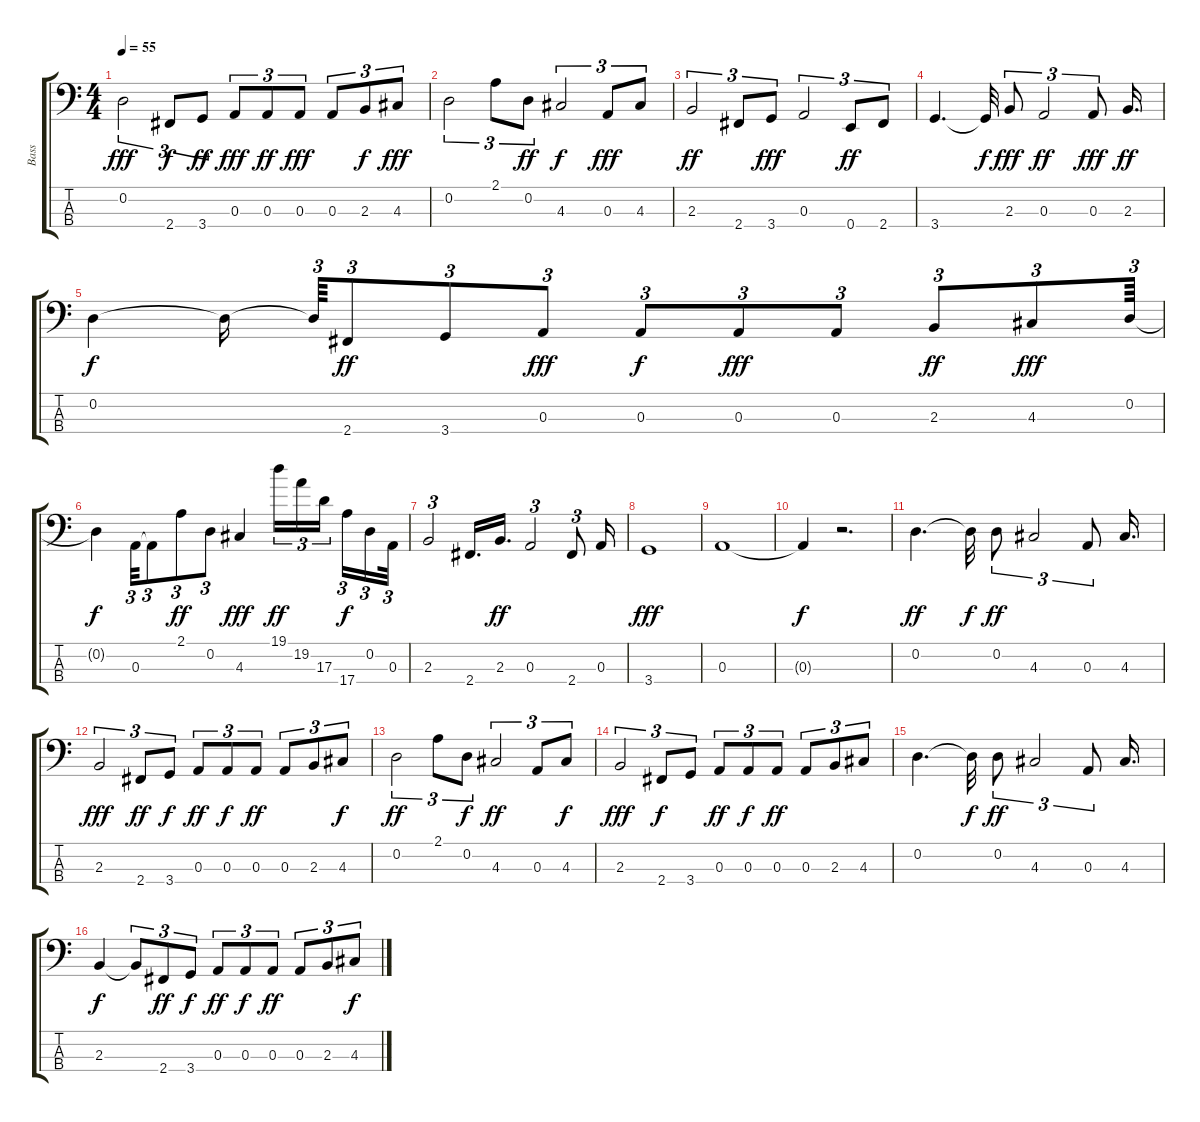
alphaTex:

\track ("Bass" "Bass") {instrument electricbassfinger}
\staff {score tabs}
\tuning (G2 D2 A1 E1) {hide}
\ts (4 4)
\tempo 55
\clef f4
\ks c
0.2.2{tu (3 2) dy fff} 2.4.8{tu (3 2) dy f} 3.4.8{tu (3 2) dy ff} 0.3.8{tu (3 2) dy fff} 0.3.8{tu (3 2) dy ff} 0.3.8{tu (3 2) dy fff} 0.3.8{tu (3 2)} 2.3.8{tu (3 2) dy f} 4.3.8{tu (3 2) dy fff} |
0.2.2{tu (3 2)} 2.1.8{tu (3 2)} 0.2.8{tu (3 2) dy ff} 4.3.2{tu (3 2) dy f} 0.3.8{tu (3 2) dy fff} 4.3.8{tu (3 2)} |
2.3.2{tu (3 2) dy ff} 2.4.8{tu (3 2)} 3.4.8{tu (3 2) dy fff} 0.3.2{tu (3 2)} 0.4.8{tu (3 2) dy ff} 2.4.8{tu (3 2)} |
3.4.4{d} 3.4{t}.32{dy f} 2.3.8{tu (3 2) dy fff} 0.3.2{tu (3 2) dy ff} 0.3.8{tu (3 2) dy fff} 2.3.16{d dy ff} |
0.2.4{dy f} 0.2{t}.16{beam splitsecondary} 0.2{t}.64{tu (3 2)} 2.4.8{tu (3 2) dy ff} 3.4.8{tu (3 2)} 0.3.8{tu (3 2) dy fff} 0.3.8{tu (3 2) dy f} 0.3.8{tu (3 2) dy fff} 0.3.8{tu (3 2)} 2.3.8{tu (3 2) dy ff} 4.3.8{tu (3 2) dy fff} 0.2.64{tu (3 2)} |
0.2{t}.4{dy f} 0.3.32{tu (3 2)} 0.3{t}.8{tu (3 2)} 2.1.8{tu (3 2) dy ff} 0.2.8{tu (3 2)} 4.3.4{dy fff} 19.1.16{tu (3 2) dy ff} 19.2.16{tu (3 2)} 17.3.16{tu (3 2) beam splitsecondary} 17.4.16{tu (3 2) dy f} 0.2.16{tu (3 2)} 0.3.32{tu (3 2)} |
2.3.2{tu (3 2)} 2.4.16{d} 2.3.16{d dy ff} 0.3.2{tu (3 2)} 2.4.8{tu (3 2)} 0.3.16 |
3.4.1{dy fff} |
0.3.1 |
0.3{t}.4{dy f} r.2{d} |
0.2.4{d dy ff} 0.2{t}.32{dy f} 0.2.8{tu (3 2) dy ff} 4.3.2{tu (3 2)} 0.3.8{tu (3 2)} 4.3.16{d} |
2.3.2{tu (3 2) dy fff} 2.4.8{tu (3 2) dy ff} 3.4.8{tu (3 2) dy f} 0.3.8{tu (3 2) dy ff} 0.3.8{tu (3 2) dy f} 0.3.8{tu (3 2) dy ff} 0.3.8{tu (3 2)} 2.3.8{tu (3 2)} 4.3.8{tu (3 2) dy f} |
0.2.2{tu (3 2) dy ff} 2.1.8{tu (3 2)} 0.2.8{tu (3 2) dy f} 4.3.2{tu (3 2) dy ff} 0.3.8{tu (3 2)} 4.3.8{tu (3 2) dy f} |
2.3.2{tu (3 2) dy fff} 2.4.8{tu (3 2) dy f} 3.4.8{tu (3 2)} 0.3.8{tu (3 2) dy ff} 0.3.8{tu (3 2) dy f} 0.3.8{tu (3 2) dy ff} 0.3.8{tu (3 2)} 2.3.8{tu (3 2)} 4.3.8{tu (3 2)} |
0.2.4{d} 0.2{t}.32{dy f} 0.2.8{tu (3 2) dy ff} 4.3.2{tu (3 2)} 0.3.8{tu (3 2)} 4.3.16{d} |
2.3.4{dy f} 2.3{t}.8{tu (3 2)} 2.4.8{tu (3 2) dy ff} 3.4.8{tu (3 2) dy f} 0.3.8{tu (3 2) dy ff} 0.3.8{tu (3 2) dy f} 0.3.8{tu (3 2) dy ff} 0.3.8{tu (3 2)} 2.3.8{tu (3 2)} 4.3.8{tu (3 2) dy f}
